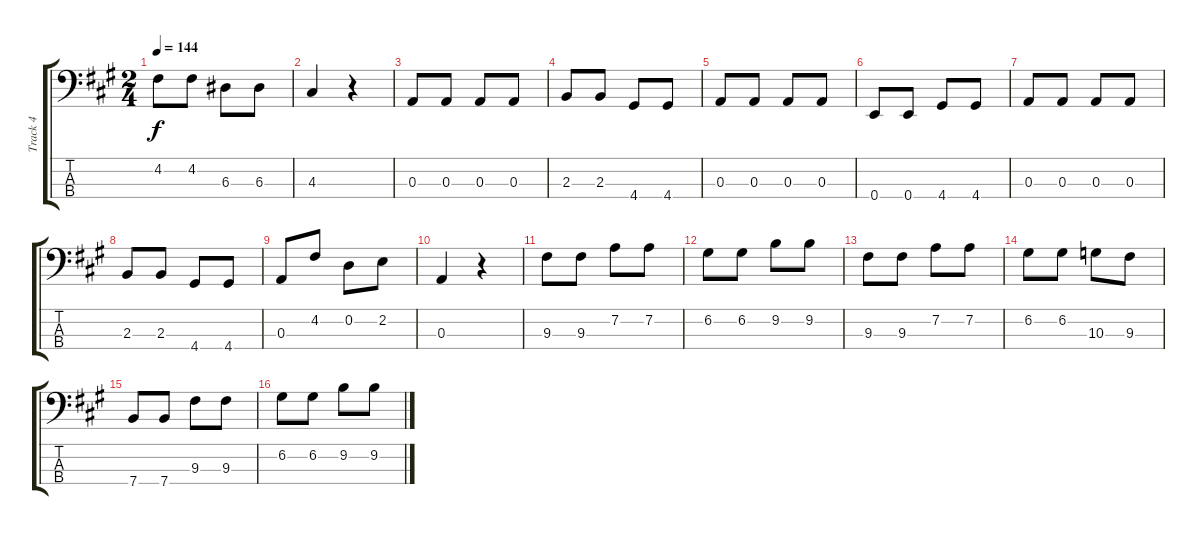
\track ("Track 4" "Track 4") {instrument electricbassfinger}
\staff {score tabs}
\tuning (G2 D2 A1 E1) {hide}
\ts (2 4)
\tempo 144
\clef f4
\ks a
4.2.8{dy f} 4.2.8 6.3.8 6.3.8 |
4.3.4 r.4 |
0.3.8 0.3.8 0.3.8 0.3.8 |
2.3.8 2.3.8 4.4.8 4.4.8 |
0.3.8 0.3.8 0.3.8 0.3.8 |
0.4.8 0.4.8 4.4.8 4.4.8 |
0.3.8 0.3.8 0.3.8 0.3.8 |
2.3.8 2.3.8 4.4.8 4.4.8 |
0.3.8 4.2.8 0.2.8 2.2.8 |
0.3.4 r.4 |
9.3.8 9.3.8 7.2.8 7.2.8 |
6.2.8 6.2.8 9.2.8 9.2.8 |
9.3.8 9.3.8 7.2.8 7.2.8 |
6.2.8 6.2.8 10.3.8 9.3.8 |
7.4.8 7.4.8 9.3.8 9.3.8 |
6.2.8 6.2.8 9.2.8 9.2.8
